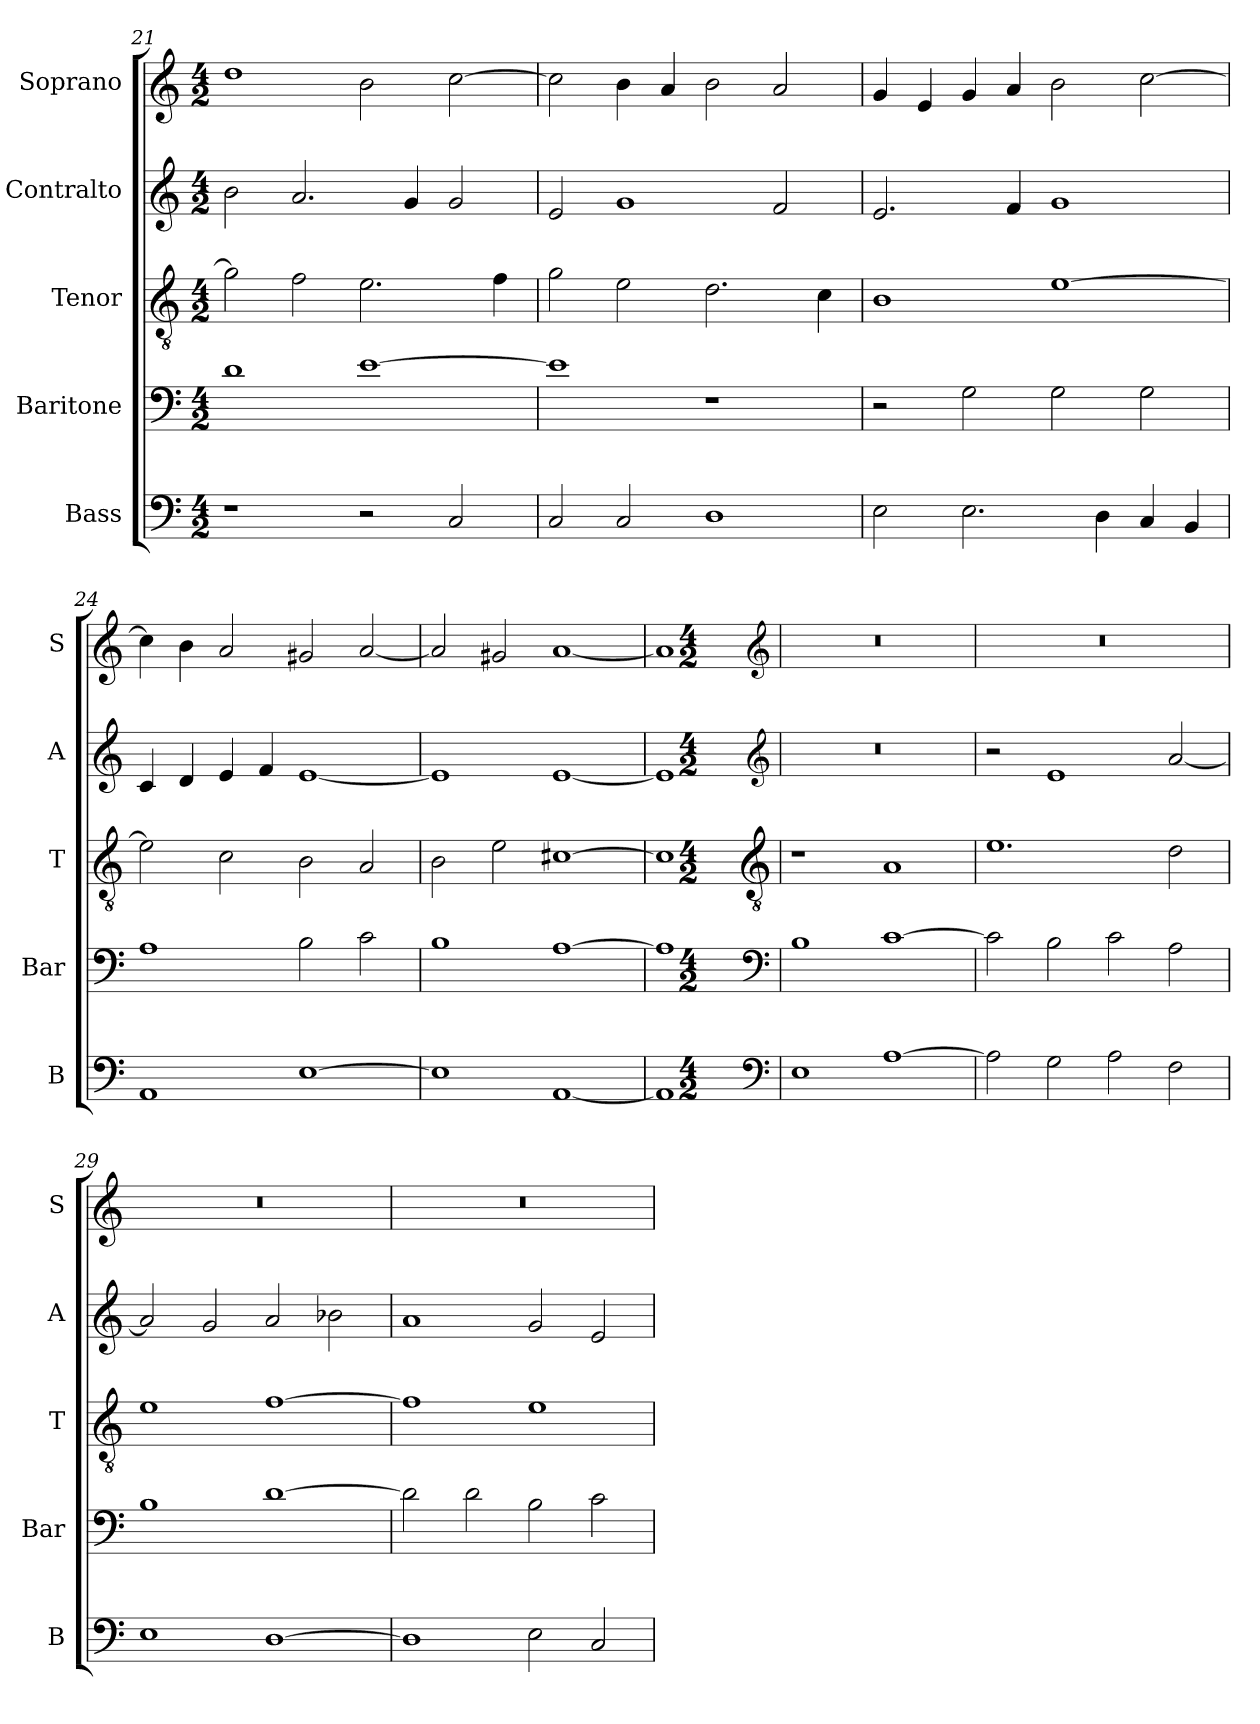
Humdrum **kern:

**kern	**kern	**kern	**kern	**kern
*part5	*part4	*part3	*part2	*part1
*staff5	*staff4	*staff3	*staff2	*staff1
*I"Bass	*I"Baritone	*I"Tenor	*I"Contralto	*I"Soprano
*I'B	*I'Bar	*I'T	*I'A	*I'S
*clefF4	*clefF4	*clefGv2	*clefG2	*clefG2
*k[]	*k[]	*k[]	*k[]	*k[]
*A:aeo	*A:aeo	*A:aeo	*A:aeo	*A:aeo
*M4/2	*M4/2	*M4/2	*M4/2	*M4/2
=21	=21	=21	=21	=21
1r	1d	2g]	2b	1dd
.	.	2f	2.a	.
2r	[1e	2.e	.	2b
.	.	.	4g	.
2C	.	.	2g	[2cc
.	.	4f	.	.
=22	=22	=22	=22	=22
2C	1e]	2g	2e	2cc]
2C	.	2e	1g	4b
.	.	.	.	4a
1D	1r	2.d	.	2b
.	.	.	2f	2a
.	.	4c	.	.
=23	=23	=23	=23	=23
2E	2r	1B	2.e	4g
.	.	.	.	4e
2.E	2G	.	.	4g
.	.	.	4f	4a
.	2G	[1e	1g	2b
4D	.	.	.	.
4C	2G	.	.	[2cc
4BB	.	.	.	.
=24	=24	=24	=24	=24
1AA	1A	2e]	4c	4cc]
.	.	.	4d	4b
.	.	2c	4e	2a
.	.	.	4f	.
[1E	2B	2B	[1e	2g#X
.	2c	2A	.	[2a
=25	=25	=25	=25	=25
1E]	1B	2B	1e]	2a]
.	.	2e	.	2g#X
[1AA	[1A	[1c#X	[1e	[1a
=26	=26	=26	=26	=26
1AA]	1A]	1c#]	1e]	1a]
*clefF4	*clefF4	*clefGv2	*clefG2	*clefG2
*k[]	*k[]	*k[]	*k[]	*k[]
*A:aeo	*A:aeo	*A:aeo	*A:aeo	*A:aeo
*M4/2	*M4/2	*M4/2	*M4/2	*M4/2
=27	=27	=27	=27	=27
1E	1B	1r	0r	0r
[1A	[1c	1A	.	.
=28	=28	=28	=28	=28
2A]	2c]	1.e	2r	0r
2G	2B	.	1e	.
2A	2c	.	.	.
2F	2A	2d	[2a	.
=29	=29	=29	=29	=29
1E	1B	1e	2a]	0r
.	.	.	2g	.
[1D	[1d	[1f	2a	.
.	.	.	2b-X	.
=30	=30	=30	=30	=30
1D]	2d]	1f]	1a	0r
.	2d	.	.	.
2E	2B	1e	2g	.
2C	2c	.	2e	.
=	=	=	=	=
*-	*-	*-	*-	*-
